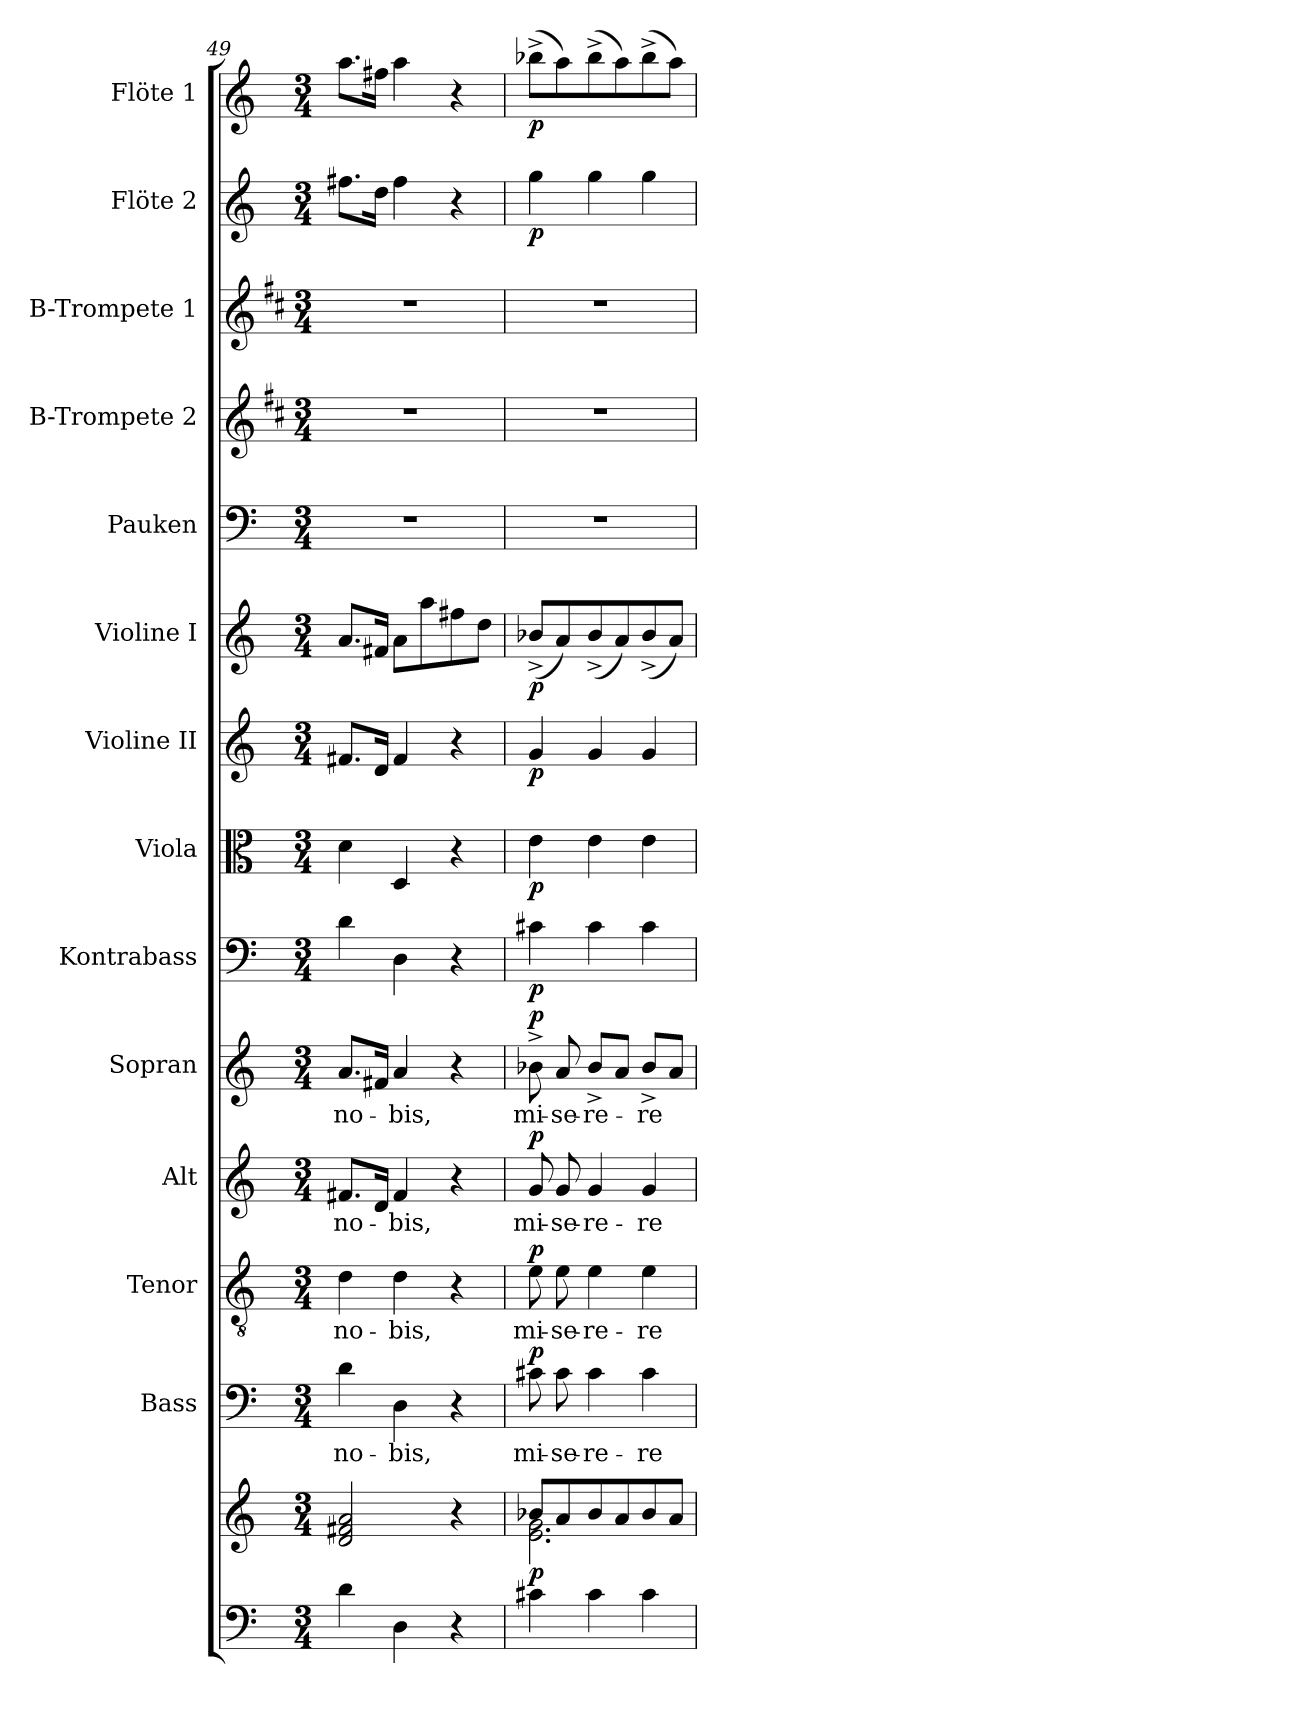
**kern	**kern	**dynam	**kern	**text	**dynam	**kern	**text	**dynam	**kern	**text	**dynam	**kern	**text	**dynam	**kern	**dynam	**kern	**dynam	**kern	**dynam	**kern	**dynam	**kern	**kern	**kern	**kern	**dynam	**kern	**dynam
*part14	*part14	*part14	*part13	*part13	*part13	*part12	*part12	*part12	*part11	*part11	*part11	*part10	*part10	*part10	*part9	*part9	*part8	*part8	*part7	*part7	*part6	*part6	*part5	*part4	*part3	*part2	*part2	*part1	*part1
*staff15	*staff14	*staff14/15	*staff13	*staff13	*staff13	*staff12	*staff12	*staff12	*staff11	*staff11	*staff11	*staff10	*staff10	*staff10	*staff9	*staff9	*staff8	*staff8	*staff7	*staff7	*staff6	*staff6	*staff5	*staff4	*staff3	*staff2	*staff2	*staff1	*staff1
*	*	*	*I"Bass	*	*	*I"Tenor	*	*	*I"Alt	*	*	*I"Sopran	*	*	*I"Kontrabass	*	*I"Viola	*	*I"Violine II	*	*I"Violine I	*	*I"Pauken	*I"B-Trompete 2	*I"B-Trompete 1	*I"Flöte 2	*	*I"Flöte 1	*
*	*	*	*I'B.	*	*	*I'T.	*	*	*I'A.	*	*	*I'S.	*	*	*I'Kb.	*	*I'Vla.	*	*I'Vl. II	*	*I'Vl. I	*	*I'Pk.	*I'B Trp. 2	*I'B Trp. 1	*I'Fl. 2	*	*I'Fl. 1	*
*clefF4	*clefG2	*	*clefF4	*	*	*clefGv2	*	*	*clefG2	*	*	*clefG2	*	*	*clefF4	*	*clefC3	*	*clefG2	*	*clefG2	*	*clefF4	*clefG2	*clefG2	*clefG2	*	*clefG2	*
*	*	*	*	*	*	*	*	*	*	*	*	*	*	*	*ITrd7c12	*	*	*	*	*	*	*	*	*ITrd1c2	*ITrd1c2	*	*	*	*
*k[]	*k[]	*	*k[]	*	*	*k[]	*	*	*k[]	*	*	*k[]	*	*	*k[]	*	*k[]	*	*k[]	*	*k[]	*	*k[]	*k[]	*k[]	*k[]	*	*k[]	*
*C:	*C:	*	*C:	*	*	*C:	*	*	*C:	*	*	*C:	*	*	*C:	*	*C:	*	*C:	*	*C:	*	*C:	*C:	*C:	*C:	*	*C:	*
*M3/4	*M3/4	*	*M3/4	*	*	*M3/4	*	*	*M3/4	*	*	*M3/4	*	*	*M3/4	*	*M3/4	*	*M3/4	*	*M3/4	*	*M3/4	*M3/4	*M3/4	*M3/4	*	*M3/4	*
=49	=49	=49	=49	=49	=49	=49	=49	=49	=49	=49	=49	=49	=49	=49	=49	=49	=49	=49	=49	=49	=49	=49	=49	=49	=49	=49	=49	=49	=49
!	!	!	!	!LO:LY:b	!	!	!LO:LY:b	!	!	!LO:LY:b	!	!	!LO:LY:b	!	!	!	!	!	!	!	!	!	!	!	!	!	!	!	!
4d\	2d/ 2f#X/ 2a/	.	4d\	no-	.	4d\	no-	.	8.f#X/L	no-	.	8.a/L	no-	.	4D\	.	4d\	.	8.f#X/L	.	8.a/L	.	2.r	2.r	2.r	8.ff#X\L	.	8.aa\L	.
.	.	.	.	.	.	.	.	.	16d/Jk	.	.	16f#X/Jk	.	.	.	.	.	.	16d/Jk	.	16f#X/Jk	.	.	.	.	16dd\Jk	.	16ff#X\Jk	.
!	!	!	!	!LO:LY:b	!	!	!LO:LY:b	!	!	!LO:LY:b	!	!	!LO:LY:b	!	!	!	!	!	!	!	!	!	!	!	!	!	!	!	!
4D\	.	.	4D\	-bis,	.	4d\	-bis,	.	4f#/	-bis,	.	4a/	-bis,	.	4DD\	.	4D/	.	4f#/	.	8a\L	.	.	.	.	4ff#\	.	4aa\	.
.	.	.	.	.	.	.	.	.	.	.	.	.	.	.	.	.	.	.	.	.	8aa\	.	.	.	.	.	.	.	.
4r	4r	.	4r	.	.	4r	.	.	4r	.	.	4r	.	.	4r	.	4r	.	4r	.	8ff#X\	.	.	.	.	4r	.	4r	.
.	.	.	.	.	.	.	.	.	.	.	.	.	.	.	.	.	.	.	.	.	8dd\J	.	.	.	.	.	.	.	.
=50	=50	=50	=50	=50	=50	=50	=50	=50	=50	=50	=50	=50	=50	=50	=50	=50	=50	=50	=50	=50	=50	=50	=50	=50	=50	=50	=50	=50	=50
*	*^	*	*	*	*	*	*	*	*	*	*	*	*	*	*	*	*	*	*	*	*	*	*	*	*	*	*	*	*
!	!	!	!LO:DY:a=2	!	!LO:LY:b	!LO:DY:a	!	!LO:LY:b	!LO:DY:a	!	!LO:LY:b	!LO:DY:a	!	!LO:LY:b	!LO:DY:a	!	!LO:DY:b	!	!LO:DY:b	!	!LO:DY:b	!	!LO:DY:b	!	!	!	!	!LO:DY:b	!	!LO:DY:b
4c#X\	8b-X/L	2.e\ 2.g\	p	8c#X\	mi-	p	8e\	mi-	p	8g/	mi-	p	8b-X^>\	mi-	p	4C#X\	p	4e\	p	4g/	p	(<8b-X^</L	p	2.r	2.r	2.r	4gg\	p	(>8bb-X^>\L	p
!	!	!	!	!	!LO:LY:b	!	!	!LO:LY:b	!	!	!LO:LY:b	!	!	!LO:LY:b	!	!	!	!	!	!	!	!	!	!	!	!	!	!	!	!
.	8a/	.	.	8c#\	-se-	.	8e\	-se-	.	8g/	-se-	.	8a/	-se-	.	.	.	.	.	.	.	8a/)	.	.	.	.	.	.	8aa\)	.
!	!	!	!	!	!LO:LY:b	!	!	!LO:LY:b	!	!	!LO:LY:b	!	!	!LO:LY:b	!	!	!	!	!	!	!	!	!	!	!	!	!	!	!	!
4c#\	8b-/	.	.	4c#\	-re-	.	4e\	-re-	.	4g/	-re-	.	8b-^>/L	-re-	.	4C#\	.	4e\	.	4g/	.	(<8b-^</	.	.	.	.	4gg\	.	(>8bb-^>\	.
.	8a/	.	.	.	.	.	.	.	.	.	.	.	8a/J	.	.	.	.	.	.	.	.	8a/)	.	.	.	.	.	.	8aa\)	.
!	!	!	!	!	!LO:LY:b	!	!	!LO:LY:b	!	!	!LO:LY:b	!	!	!LO:LY:b	!	!	!	!	!	!	!	!	!	!	!	!	!	!	!	!
4c#\	8b-/	.	.	4c#\	-re	.	4e\	-re	.	4g/	-re	.	8b-^>/L	-re	.	4C#\	.	4e\	.	4g/	.	(<8b-^</	.	.	.	.	4gg\	.	(>8bb-^>\	.
.	8a/J	.	.	.	.	.	.	.	.	.	.	.	8a/J	.	.	.	.	.	.	.	.	8a/J)	.	.	.	.	.	.	8aa\J)	.
*	*v	*v	*	*	*	*	*	*	*	*	*	*	*	*	*	*	*	*	*	*	*	*	*	*	*	*	*	*	*	*
=	=	=	=	=	=	=	=	=	=	=	=	=	=	=	=	=	=	=	=	=	=	=	=	=	=	=	=	=	=
*-	*-	*-	*-	*-	*-	*-	*-	*-	*-	*-	*-	*-	*-	*-	*-	*-	*-	*-	*-	*-	*-	*-	*-	*-	*-	*-	*-	*-	*-
